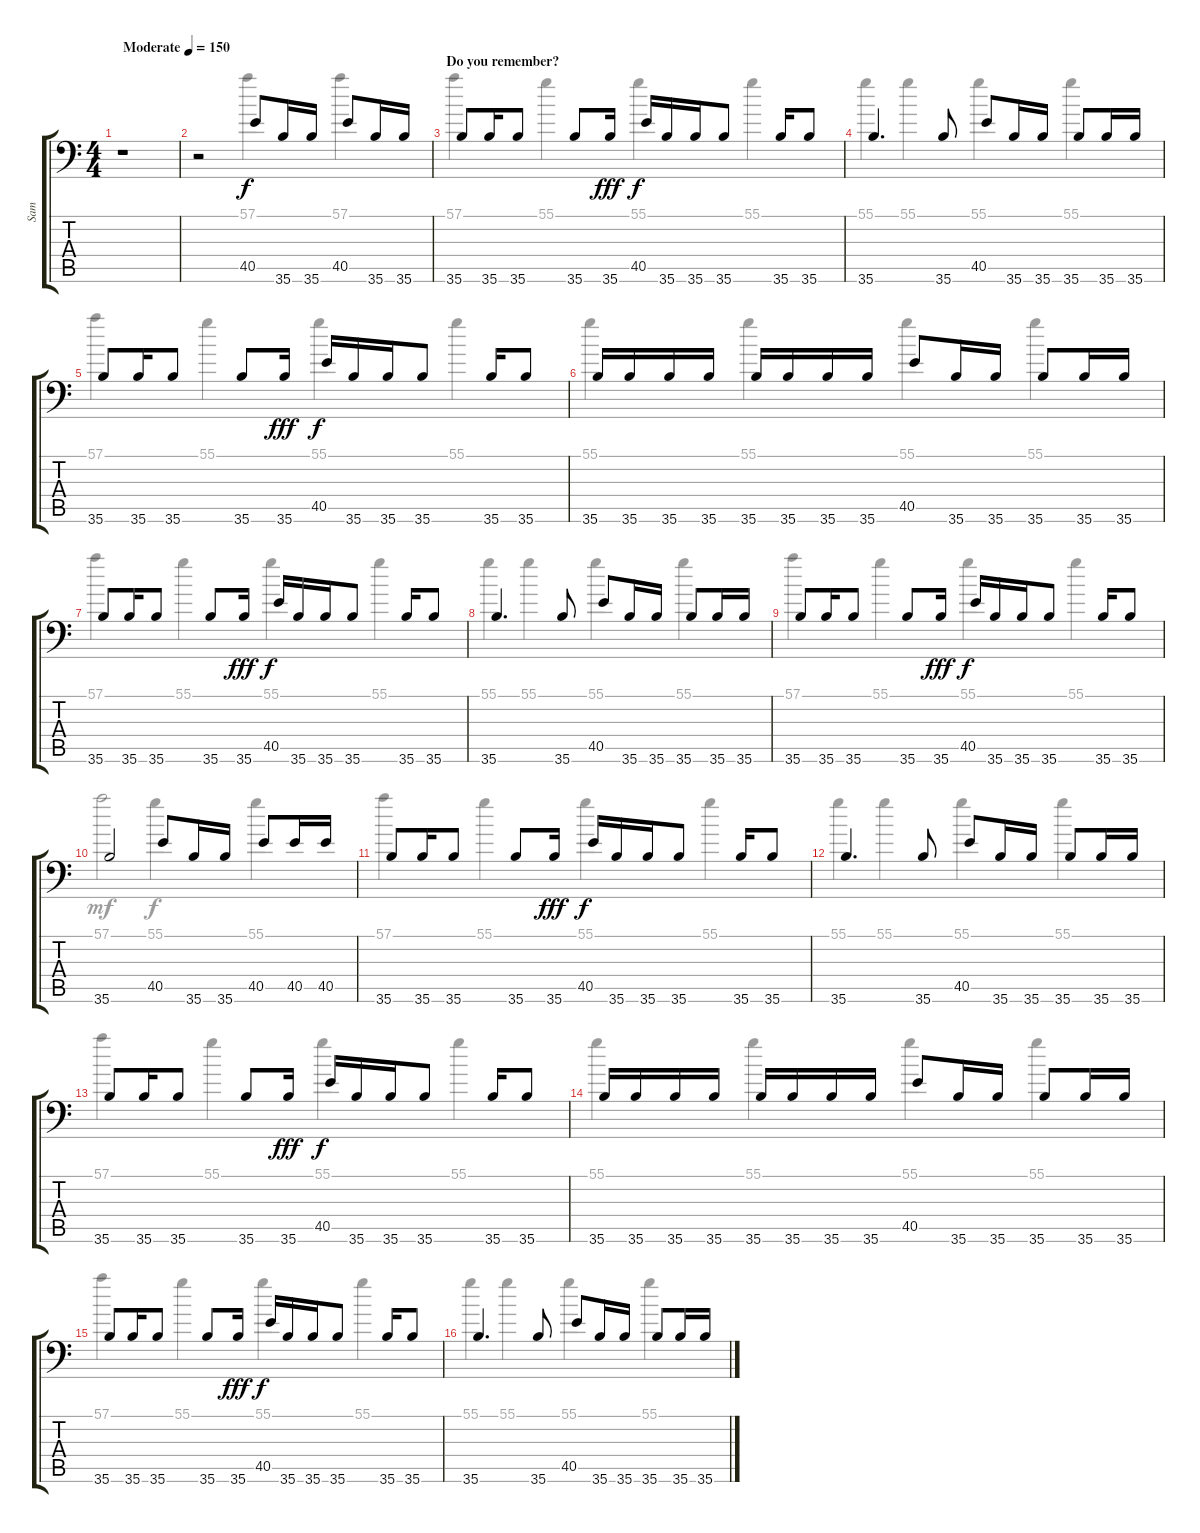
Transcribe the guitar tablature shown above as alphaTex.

\track ("Sam" "Sam") {instrument acousticgrandpiano}
\staff {score tabs}
\tuning (C-1 C-1 C-1 C-1 C-1 C-1) {hide}
\voice
\ts (4 4)
\tempo (150 "Moderate")
\clef f4
\ks c
r.1{dy f instrument acousticgrandpiano} |
r.2 40.5.8 35.6.16 35.6.16 40.5.8 35.6.16 35.6.16 |
\section ("" "Do you remember?")
35.6.8 35.6.16 35.6.8 35.6.8 35.6.16{dy fff} 40.5.16{dy f} 35.6.16 35.6.16 35.6.8 35.6.16 35.6.8 |
35.6.4{d} 35.6.8 40.5.8 35.6.16 35.6.16 35.6.8 35.6.16 35.6.16 |
35.6.8 35.6.16 35.6.8 35.6.8 35.6.16{dy fff} 40.5.16{dy f} 35.6.16 35.6.16 35.6.8 35.6.16 35.6.8 |
35.6.16 35.6.16 35.6.16 35.6.16 35.6.16 35.6.16 35.6.16 35.6.16 40.5.8 35.6.16 35.6.16 35.6.8 35.6.16 35.6.16 |
35.6.8 35.6.16 35.6.8 35.6.8 35.6.16{dy fff} 40.5.16{dy f} 35.6.16 35.6.16 35.6.8 35.6.16 35.6.8 |
35.6.4{d} 35.6.8 40.5.8 35.6.16 35.6.16 35.6.8 35.6.16 35.6.16 |
35.6.8 35.6.16 35.6.8 35.6.8 35.6.16{dy fff} 40.5.16{dy f} 35.6.16 35.6.16 35.6.8 35.6.16 35.6.8 |
35.6.2 40.5.8 35.6.16 35.6.16 40.5.8 40.5.16 40.5.16 |
35.6.8 35.6.16 35.6.8 35.6.8 35.6.16{dy fff} 40.5.16{dy f} 35.6.16 35.6.16 35.6.8 35.6.16 35.6.8 |
35.6.4{d} 35.6.8 40.5.8 35.6.16 35.6.16 35.6.8 35.6.16 35.6.16 |
35.6.8 35.6.16 35.6.8 35.6.8 35.6.16{dy fff} 40.5.16{dy f} 35.6.16 35.6.16 35.6.8 35.6.16 35.6.8 |
35.6.16 35.6.16 35.6.16 35.6.16 35.6.16 35.6.16 35.6.16 35.6.16 40.5.8 35.6.16 35.6.16 35.6.8 35.6.16 35.6.16 |
35.6.8 35.6.16 35.6.8 35.6.8 35.6.16{dy fff} 40.5.16{dy f} 35.6.16 35.6.16 35.6.8 35.6.16 35.6.8 |
35.6.4{d} 35.6.8 40.5.8 35.6.16 35.6.16 35.6.8 35.6.16 35.6.16
\voice
\clef f4
\ottava regular
\simile none
\ks c
|
r.2 57.1.4 57.1.4 |
57.1.4 55.1.4 55.1.4 55.1.4 |
55.1.4 55.1.4 55.1.4 55.1.4 |
57.1.4 55.1.4 55.1.4 55.1.4 |
55.1.4 55.1.4 55.1.4 55.1.4 |
57.1.4 55.1.4 55.1.4 55.1.4 |
55.1.4 55.1.4 55.1.4 55.1.4 |
57.1.4 55.1.4 55.1.4 55.1.4 |
57.1.2{dy mf} 55.1.4{dy f} 55.1.4 |
57.1.4 55.1.4 55.1.4 55.1.4 |
55.1.4 55.1.4 55.1.4 55.1.4 |
57.1.4 55.1.4 55.1.4 55.1.4 |
55.1.4 55.1.4 55.1.4 55.1.4 |
57.1.4 55.1.4 55.1.4 55.1.4 |
55.1.4 55.1.4 55.1.4 55.1.4
